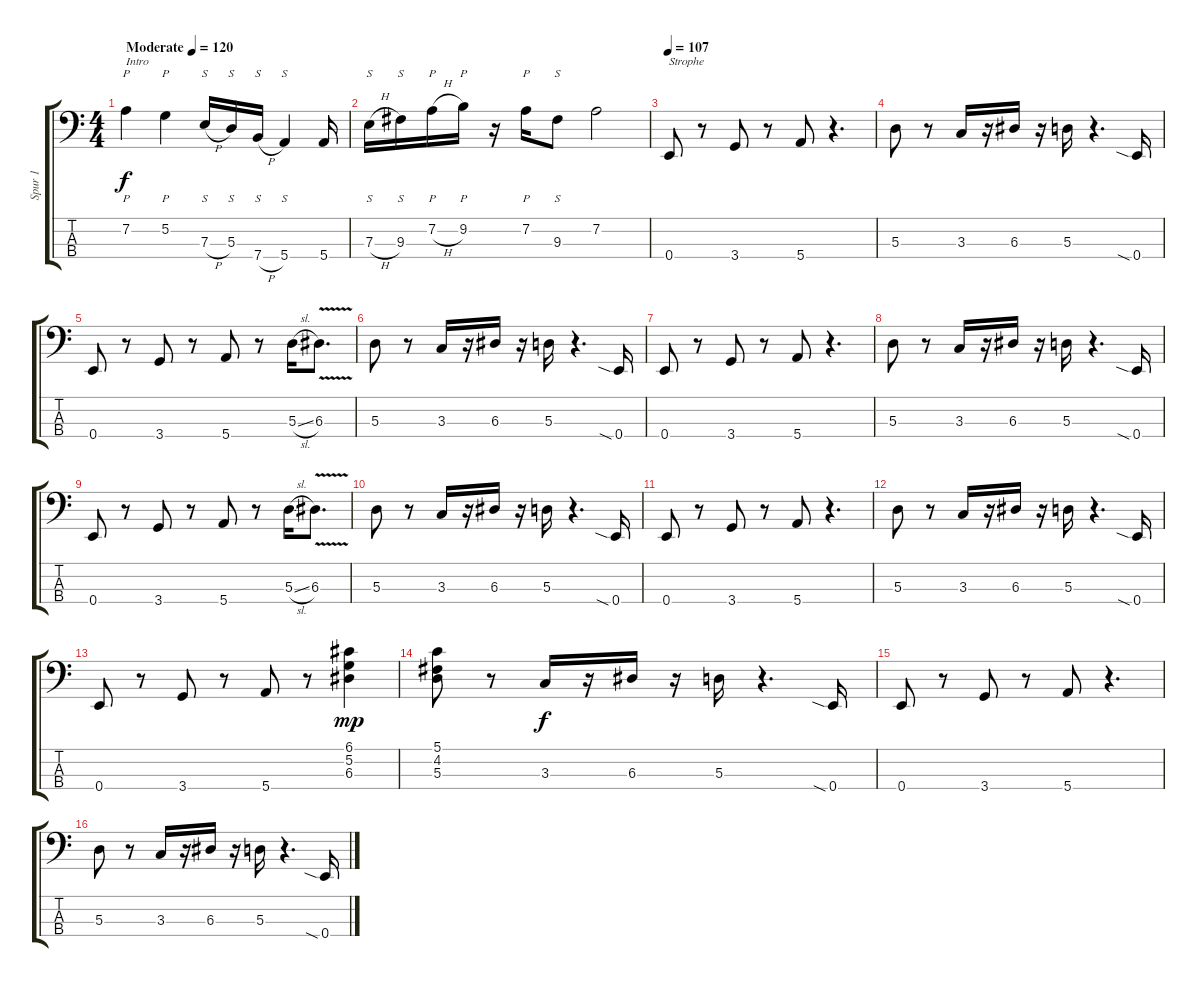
\track ("Spur 1" "Spur 1") {instrument electricbassfinger}
\staff {score tabs}
\tuning (G2 D2 A1 E1) {hide}
\ts (4 4)
\tempo (120 "Moderate")
\tempo 113
\tempo (120 "Moderate")
\clef f4
\ks c
7.2.4{p txt "Intro" dy f instrument electricbassfinger} 5.2.4{p} 7.3{h}.16{s} 5.3.16{s} 7.4{h}.16{s} 5.4.4{s} 5.4.16 |
7.3{h}.16{s} 9.3.16{s} 7.2{h}.16{p} 9.2.16{p} r.16 7.2.16{p} 9.3.8{s} 7.2.2 |
\tempo 107
0.4.8{txt "Strophe"} r.8 3.4.8 r.8 5.4.8 r.4{d} |
5.3.8 r.8 3.3.16 r.16 6.3.16 r.16 5.3.16 r.4{d} 0.4{sia}.16 |
0.4.8 r.8 3.4.8 r.8 5.4.8 r.8 5.3{sl}.16 6.3{v}.8{d} |
5.3.8 r.8 3.3.16 r.16 6.3.16 r.16 5.3.16 r.4{d} 0.4{sia}.16 |
0.4.8 r.8 3.4.8 r.8 5.4.8 r.4{d} |
5.3.8 r.8 3.3.16 r.16 6.3.16 r.16 5.3.16 r.4{d} 0.4{sia}.16 |
0.4.8 r.8 3.4.8 r.8 5.4.8 r.8 5.3{sl}.16 6.3{v}.8{d} |
5.3.8 r.8 3.3.16 r.16 6.3.16 r.16 5.3.16 r.4{d} 0.4{sia}.16 |
0.4.8 r.8 3.4.8 r.8 5.4.8 r.4{d} |
5.3.8 r.8 3.3.16 r.16 6.3.16 r.16 5.3.16 r.4{d} 0.4{sia}.16 |
0.4.8 r.8 3.4.8 r.8 5.4.8 r.8 (6.1 5.2 6.3).4{dy mp} |
(5.1 4.2 5.3).8 r.8 3.3.16{dy f} r.16 6.3.16 r.16 5.3.16 r.4{d} 0.4{sia}.16 |
0.4.8 r.8 3.4.8 r.8 5.4.8 r.4{d} |
5.3.8 r.8 3.3.16 r.16 6.3.16 r.16 5.3.16 r.4{d} 0.4{sia}.16
